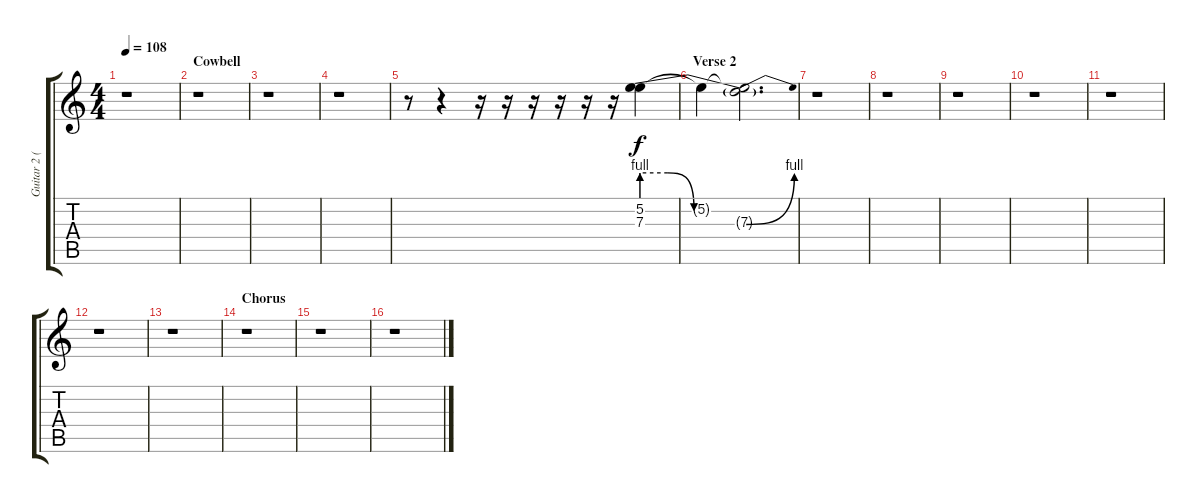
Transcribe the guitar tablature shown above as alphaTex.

\track ("Guitar 2 (Josh Klinghoffer)" "Guitar 2 (") {instrument overdrivenguitar}
\staff {score tabs}
\tuning (E4 B3 G3 D3 A2 E2) {hide}
\ts (4 4)
\tempo 108
\clef g2
\ks c
r.1{dy f} |
\section ("" "Cowbell")
r.1 |
r.1 |
r.1 |
r.8 r.4 r.16 r.16 r.16 r.16 r.16 r.16 (5.2 7.3{be (custom 0 4 15 4 30 0 60 0)}).4 |
\section ("" "Verse 2")
5.2{t}.4 (5.2{t} 7.3{be (bend 0 0 60 4) t}).2{d} |
r.1 |
r.1 |
r.1 |
r.1 |
r.1 |
r.1 |
r.1 |
\section ("" "Chorus")
r.1 |
r.1 |
r.1
